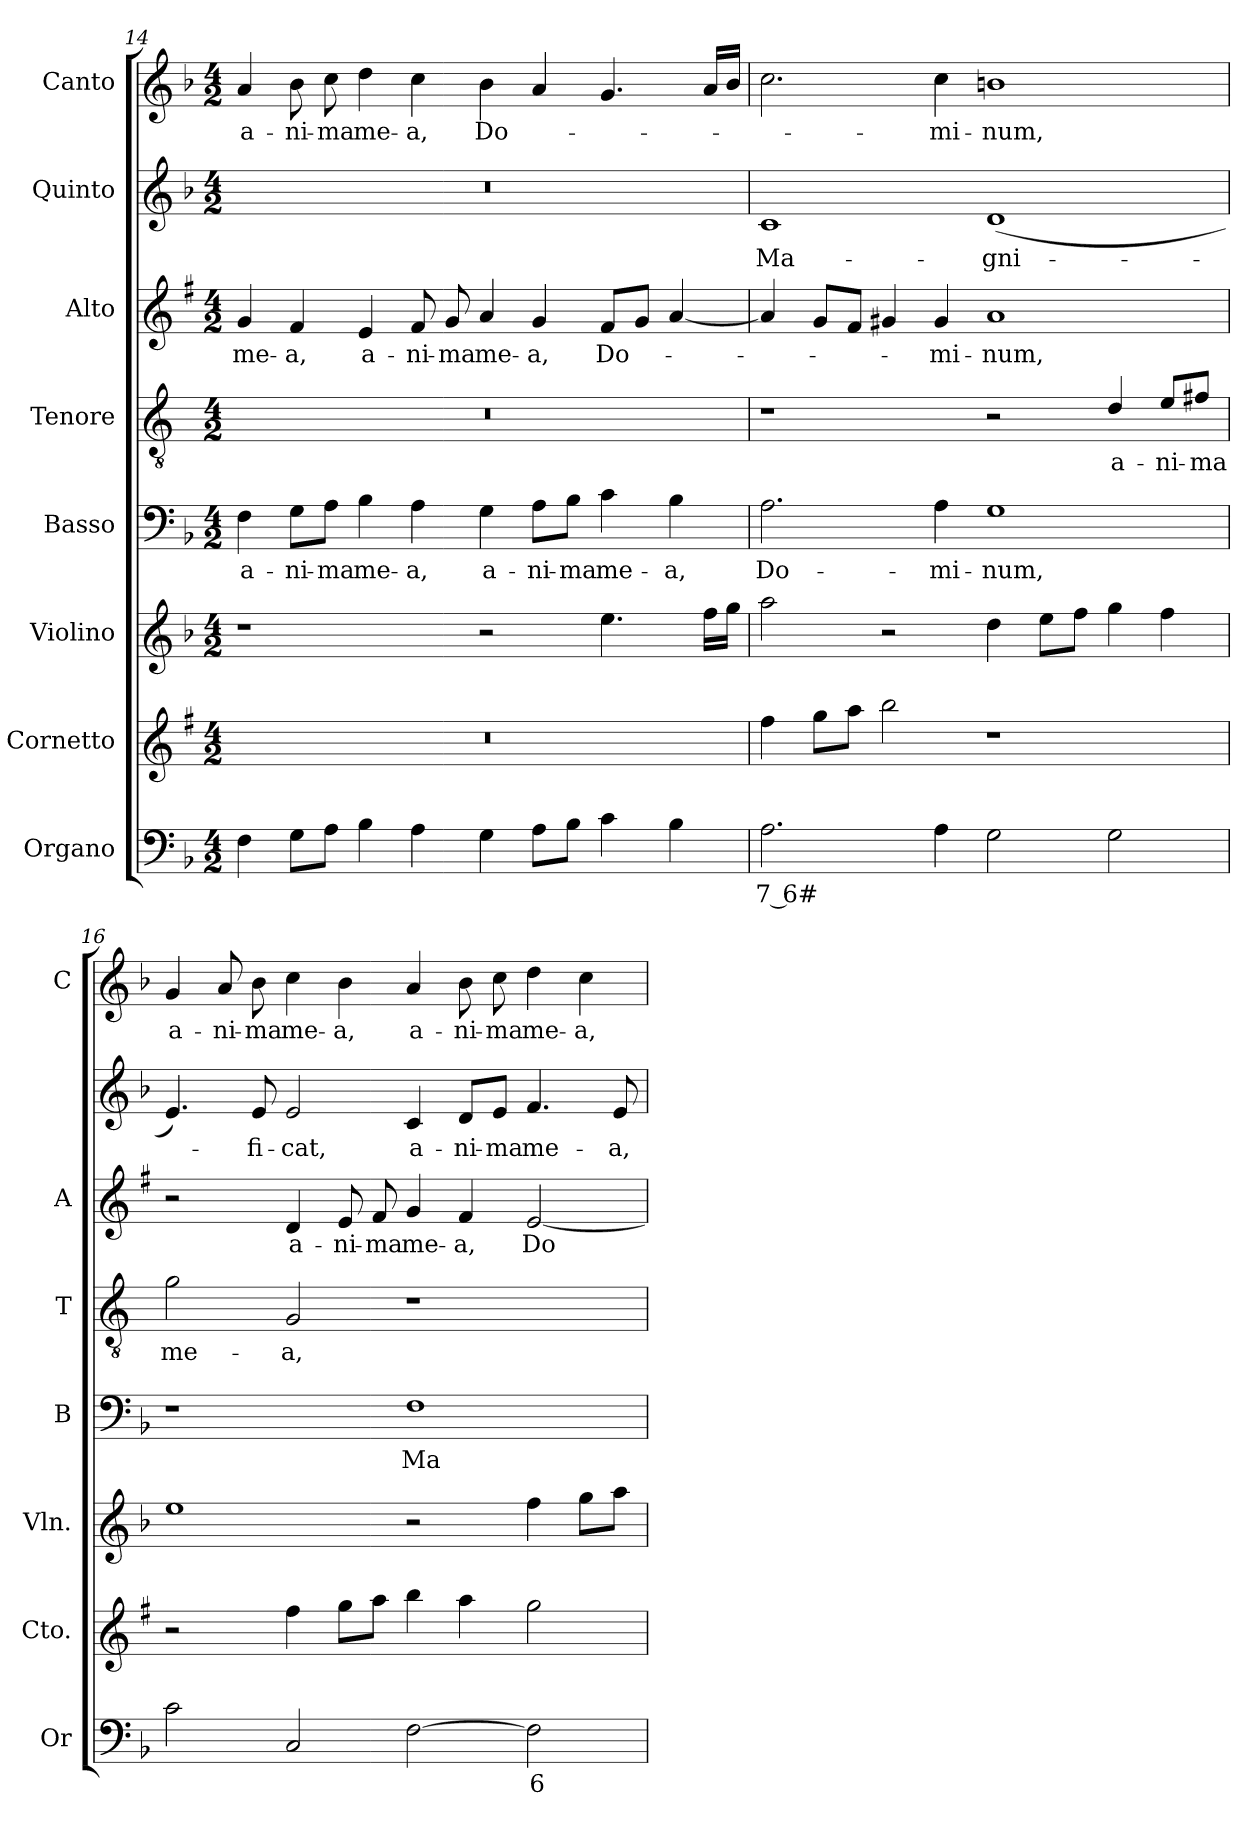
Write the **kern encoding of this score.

**kern	**text	**kern	**kern	**kern	**text	**kern	**text	**kern	**text	**kern	**text	**kern	**text
*part8	*part8	*part7	*part6	*part5	*part5	*part4	*part4	*part3	*part3	*part2	*part2	*part1	*part1
*staff8	*staff8	*staff7	*staff6	*staff5	*staff5	*staff4	*staff4	*staff3	*staff3	*staff2	*staff2	*staff1	*staff1
*I"Organo	*	*I"Cornetto	*I"Violino	*I"Basso	*	*I"Tenore	*	*I"Alto	*	*I"Quinto	*	*I"Canto	*
*I'Or	*	*I'Cto.	*I'Vln.	*I'B	*	*I'T	*	*I'A	*	*	*	*I'C	*
*clefF4	*	*clefG2	*clefG2	*clefF4	*	*clefGv2	*	*clefG2	*	*clefG2	*	*clefG2	*
*	*	*ITrd1c2	*	*	*	*ITrd4c7	*	*ITrd1c2	*	*	*	*	*
*k[b-]	*	*k[b-]	*k[b-]	*k[b-]	*	*k[b-]	*	*k[b-]	*	*k[b-]	*	*k[b-]	*
*F:	*	*F:	*F:	*F:	*	*F:	*	*F:	*	*F:	*	*F:	*
*M4/2	*	*M4/2	*M4/2	*M4/2	*	*M4/2	*	*M4/2	*	*M4/2	*	*M4/2	*
=14	=14	=14	=14	=14	=14	=14	=14	=14	=14	=14	=14	=14	=14
!	!	!	!	!	!LO:LY:b	!	!	!	!LO:LY:b	!	!	!	!LO:LY:b
4F\	.	0r	1r	4F\	a-	0r	.	4f/	me-	0r	.	4a/	a-
!	!	!	!	!	!LO:LY:b	!	!	!	!LO:LY:b	!	!	!	!LO:LY:b
8G\L	.	.	.	8G\L	-ni-	.	.	4e/	-a,	.	.	8b-\	-ni-
!	!	!	!	!	!LO:LY:b	!	!	!	!	!	!	!	!LO:LY:b
8A\J	.	.	.	8A\J	-ma	.	.	.	.	.	.	8cc\	-ma
!	!	!	!	!	!LO:LY:b	!	!	!	!LO:LY:b	!	!	!	!LO:LY:b
4B-\	.	.	.	4B-\	me-	.	.	4d/	a-	.	.	4dd\	me-
!	!	!	!	!	!LO:LY:b	!	!	!	!LO:LY:b	!	!	!	!LO:LY:b
4A\	.	.	.	4A\	-a,	.	.	8e/	-ni-	.	.	4cc\	-a,
!	!	!	!	!	!	!	!	!	!LO:LY:b	!	!	!	!
.	.	.	.	.	.	.	.	8f/	-ma	.	.	.	.
!	!	!	!	!	!LO:LY:b	!	!	!	!LO:LY:b	!	!	!	!LO:LY:b
4G\	.	.	2r	4G\	a-	.	.	4g/	me-	.	.	4b-\	Do-
!	!	!	!	!	!LO:LY:b	!	!	!	!LO:LY:b	!	!	!	!
8A\L	.	.	.	8A\L	-ni-	.	.	4f/	-a,	.	.	4a/	.
!	!	!	!	!	!LO:LY:b	!	!	!	!	!	!	!	!
8B-\J	.	.	.	8B-\J	-ma	.	.	.	.	.	.	.	.
!	!	!	!	!	!LO:LY:b	!	!	!	!LO:LY:b	!	!	!	!
4c\	.	.	4.ee\	4c\	me-	.	.	8e/L	Do-	.	.	4.g/	.
.	.	.	.	.	.	.	.	8f/J	.	.	.	.	.
!	!	!	!	!	!LO:LY:b	!	!	!	!	!	!	!	!
4B-\	.	.	.	4B-\	-a,	.	.	[4g/	.	.	.	.	.
.	.	.	16ff\LL	.	.	.	.	.	.	.	.	16a/LL	.
.	.	.	16gg\JJ	.	.	.	.	.	.	.	.	16b-/JJ	.
!!LO:PB:g=z
=15	=15	=15	=15	=15	=15	=15	=15	=15	=15	=15	=15	=15	=15
!	!LO:LY:b	!	!	!	!LO:LY:b	!	!	!	!	!	!LO:LY:b	!	!
2.A\	7 6#	4ee\	2aa\	2.A\	Do-	1r	.	4g/]	.	1c	Ma-	2.cc\	.
.	.	8ff\L	.	.	.	.	.	8f/L	.	.	.	.	.
.	.	8gg\J	.	.	.	.	.	8e/J	.	.	.	.	.
.	.	2aa\	2r	.	.	.	.	4f#X/	.	.	.	.	.
!	!	!	!	!	!LO:LY:b	!	!	!	!LO:LY:b	!	!	!	!LO:LY:b
4A\	.	.	.	4A\	-mi-	.	.	4f#/	-mi-	.	.	4cc\	-mi-
!	!	!	!	!	!LO:LY:b	!	!	!	!LO:LY:b	!	!LO:LY:b	!	!LO:LY:b
2G\	.	1r	4dd\	1G	-num,	2r	.	1g	-num,	(<1d	-gni-	1bn	-num,
.	.	.	8ee\L	.	.	.	.	.	.	.	.	.	.
.	.	.	8ff\J	.	.	.	.	.	.	.	.	.	.
!	!	!	!	!	!	!	!LO:LY:b	!	!	!	!	!	!
2G\	.	.	4gg\	.	.	4G/	-a-	.	.	.	.	.	.
!	!	!	!	!	!	!	!LO:LY:b	!	!	!	!	!	!
.	.	.	4ff\	.	.	8A/L	-ni-	.	.	.	.	.	.
!	!	!	!	!	!	!	!LO:LY:b	!	!	!	!	!	!
.	.	.	.	.	.	8Bn/J	-ma	.	.	.	.	.	.
=16	=16	=16	=16	=16	=16	=16	=16	=16	=16	=16	=16	=16	=16
!	!	!	!	!	!	!	!LO:LY:b	!	!	!	!	!	!LO:LY:b
2c\	.	2r	1ee	1r	.	2c\	me-	2r	.	4.e/)	.	4g/	a-
!	!	!	!	!	!	!	!	!	!	!	!	!	!LO:LY:b
.	.	.	.	.	.	.	.	.	.	.	.	8a/	-ni-
!	!	!	!	!	!	!	!	!	!	!	!LO:LY:b	!	!LO:LY:b
.	.	.	.	.	.	.	.	.	.	8e/	-fi-	8b-\	-ma
!	!	!	!	!	!	!	!LO:LY:b	!	!LO:LY:b	!	!LO:LY:b	!	!LO:LY:b
2C/	.	4ee\	.	.	.	2C/	-a,	4c/	a-	2e/	-cat,	4cc\	me-
!	!	!	!	!	!	!	!	!	!LO:LY:b	!	!	!	!LO:LY:b
.	.	8ff\L	.	.	.	.	.	8d/	-ni-	.	.	4b-\	-a,
!	!	!	!	!	!	!	!	!	!LO:LY:b	!	!	!	!
.	.	8gg\J	.	.	.	.	.	8e/	-ma	.	.	.	.
!	!	!	!	!	!LO:LY:b	!	!	!	!LO:LY:b	!	!LO:LY:b	!	!LO:LY:b
[2F\	.	4aa\	2r	1F	Ma-	1r	.	4f/	me-	4c/	a-	4a/	a-
!	!	!	!	!	!	!	!	!	!LO:LY:b	!	!LO:LY:b	!	!LO:LY:b
.	.	4gg\	.	.	.	.	.	4e/	-a,	8d/L	-ni-	8b-\	-ni-
!	!	!	!	!	!	!	!	!	!	!	!LO:LY:b	!	!LO:LY:b
.	.	.	.	.	.	.	.	.	.	8e/J	-ma	8cc\	-ma
!	!LO:LY:b	!	!	!	!	!	!	!	!LO:LY:b	!	!LO:LY:b	!	!LO:LY:b
2F\]	6	2ff\	4ff\	.	.	.	.	[2d/	Do-	4.f/	me-	4dd\	me-
!	!	!	!	!	!	!	!	!	!	!	!	!	!LO:LY:b
.	.	.	8gg\L	.	.	.	.	.	.	.	.	4cc\	-a,
!	!	!	!	!	!	!	!	!	!	!	!LO:LY:b	!	!
.	.	.	8aa\J	.	.	.	.	.	.	8e/	-a,	.	.
=	=	=	=	=	=	=	=	=	=	=	=	=	=
*-	*-	*-	*-	*-	*-	*-	*-	*-	*-	*-	*-	*-	*-
